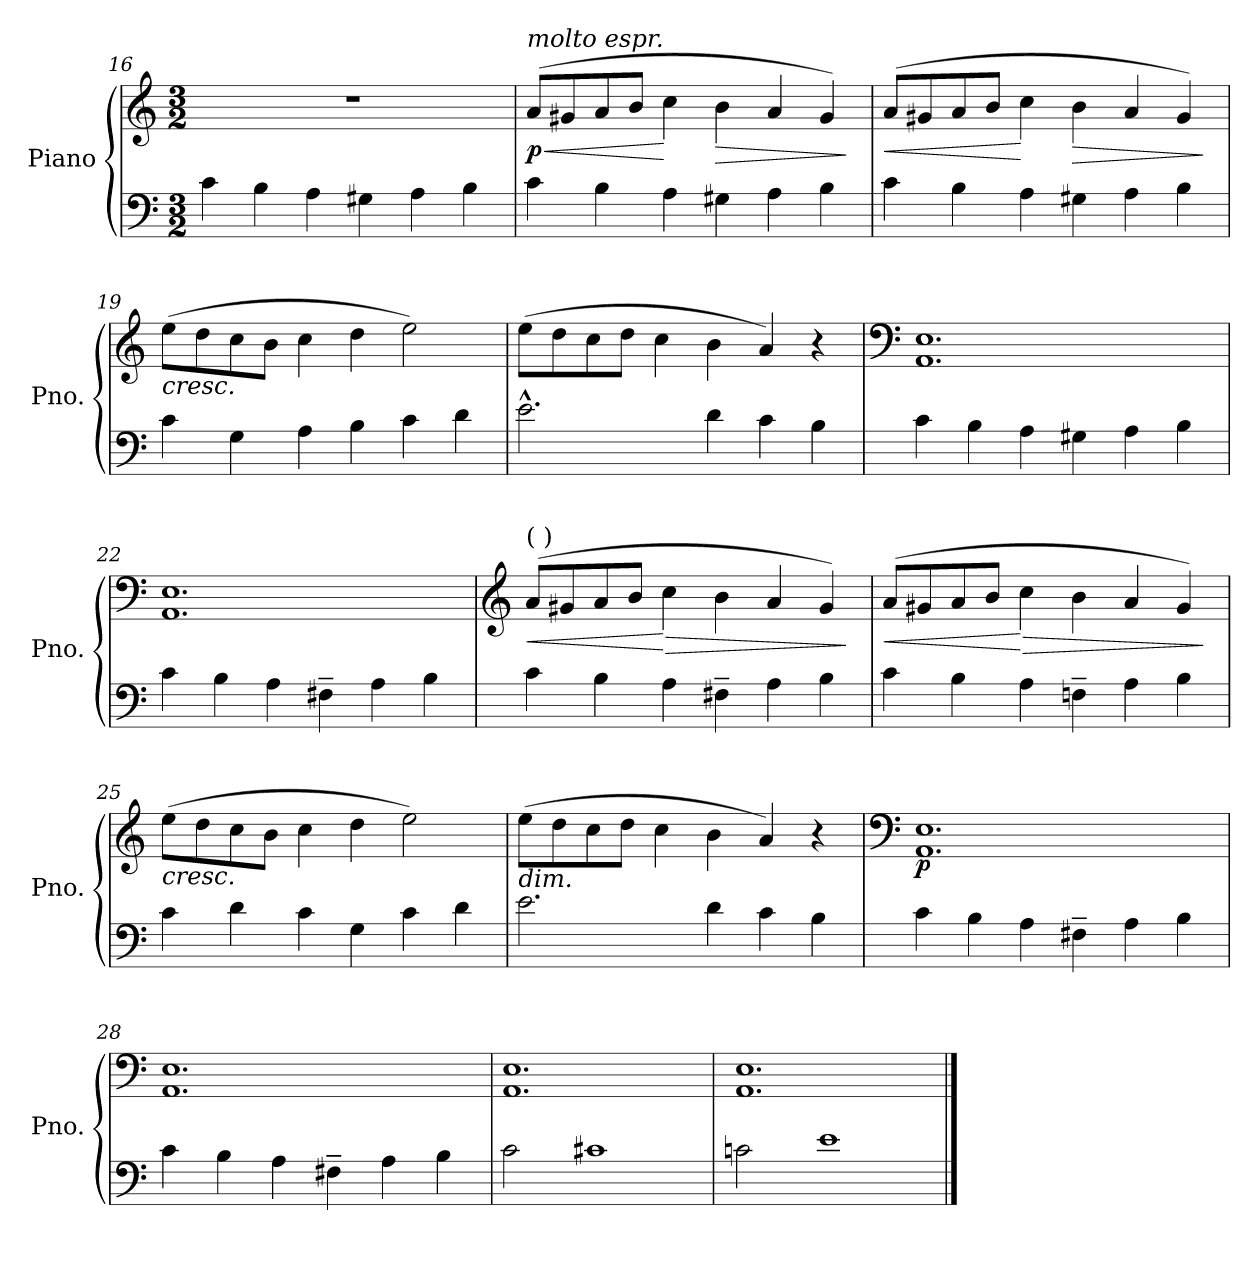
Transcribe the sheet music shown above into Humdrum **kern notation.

**kern	**kern	**dynam
*part1	*part1	*part1
*staff2	*staff1	*staff1/2
*I"Piano	*	*
*I'Pno.	*	*
*clefF4	*clefG2	*
*k[]	*k[]	*
*M3/2	*M3/2	*
=16	=16	=16
4c\	1.r	.
4B\	.	.
4A\	.	.
4G#X\	.	.
4A\	.	.
4B\	.	.
=17	=17	=17
!	!LO:TX:a:i:t=molto espr.	!
!	!	!LO:HP:b
!	!	!LO:DY:n=1:b
4c\	(>8a/L	< p
.	8g#X/	.
4B\	8a/	.
.	8b/J	.
4A\	4cc\	[
!	!	!LO:HP:b
4G#X\	4b\	>
4A\	4a/	.
4B\	4g#/)	.
.	.	]
=18	=18	=18
!	!	!LO:HP:b
4c\	(>8a/L	<
.	8g#X/	.
4B\	8a/	.
.	8b/J	.
4A\	4cc\	[
!	!	!LO:HP:b
4G#X\	4b\	>
4A\	4a/	.
4B\	4g#/)	.
.	.	]
=19	=19	=19
!	!LO:TX:b:i:t=cresc.	!
4c\	(>8ee\L	.
.	8dd\	.
4G\	8cc\	.
.	8b\J	.
4A\	4cc\	.
4B\	4dd\	.
4c\	2ee\)	.
4d\	.	.
!!LO:LB:g=z
=20	=20	=20
2.e^^\	(>8ee\L	.
.	8dd\	.
.	8cc\	.
.	8dd\J	.
.	4cc\	.
4d\	4b\	.
4c\	4a/)	.
4B\	4r	.
=21	=21	=21
*	*clefF4	*
4c\	1.AA 1.E	.
4B\	.	.
4A\	.	.
4G#X\	.	.
4A\	.	.
4B\	.	.
=22	=22	=22
4c\	1.AA 1.E	.
4B\	.	.
4A\	.	.
4F#X~\	.	.
4A\	.	.
4B\	.	.
=23	=23	=23
*	*clefG2	*
!	!LO:TX:a:t=(    )	!
!	!	!LO:HP:b
4c\	(>8a/L	<
.	8g#X/	.
4B\	8a/	.
.	8b/J	.
!	!	!LO:HP:n=1:b
4A\	4cc\	[ >
4F#X~\	4b\	.
4A\	4a/	.
4B\	4g#/)	.
.	.	]
=24	=24	=24
!	!	!LO:HP:b
4c\	(>8a/L	<
.	8g#X/	.
4B\	8a/	.
.	8b/J	.
!	!	!LO:HP:n=1:b
4A\	4cc\	[ >
4Fn~\	4b\	.
4A\	4a/	.
4B\	4g#/)	.
.	.	]
!!LO:LB:g=z
=25	=25	=25
!	!LO:TX:b:i:t=cresc.	!
4c\	(>8ee\L	.
.	8dd\	.
4d\	8cc\	.
.	8b\J	.
4c\	4cc\	.
4G\	4dd\	.
4c\	2ee\)	.
4d\	.	.
=26	=26	=26
!	!LO:TX:b:i:t=dim.	!
2.e\	(>8ee\L	.
.	8dd\	.
.	8cc\	.
.	8dd\J	.
.	4cc\	.
4d\	4b\	.
4c\	4a/)	.
4B\	4r	.
=27	=27	=27
*	*clefF4	*
!	!	!LO:DY:b
4c\	1.AA 1.E	p
4B\	.	.
4A\	.	.
4F#X~\	.	.
4A\	.	.
4B\	.	.
=28	=28	=28
4c\	1.AA 1.E	.
4B\	.	.
4A\	.	.
4F#X~\	.	.
4A\	.	.
4B\	.	.
=29	=29	=29
2c\	1.AA 1.E	.
1c#X	.	.
=30	=30	=30
2cn\	1.AA 1.E	.
1e	.	.
==	==	==
*-	*-	*-
